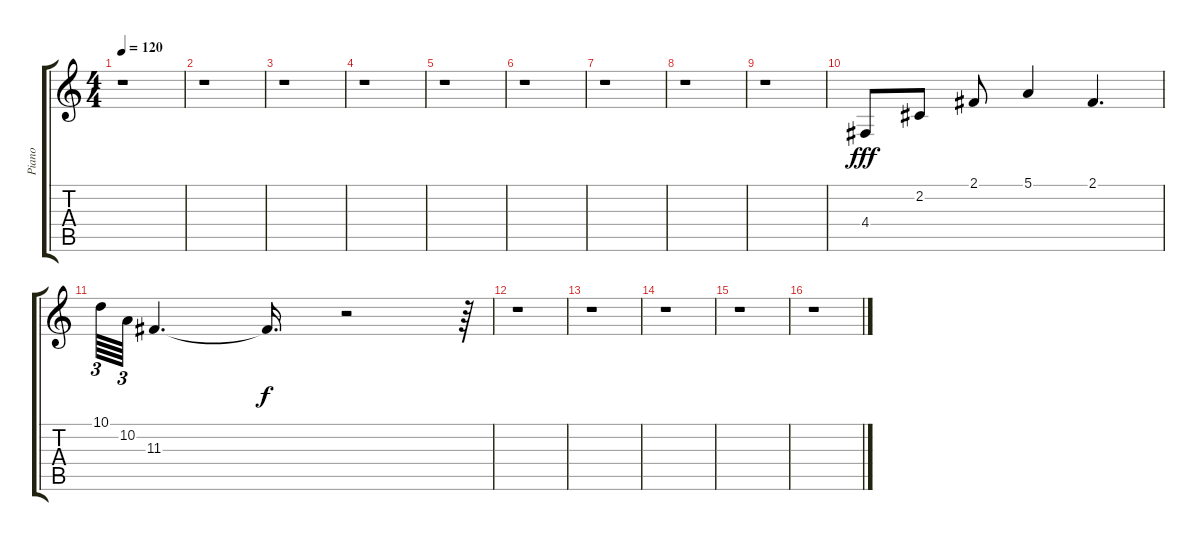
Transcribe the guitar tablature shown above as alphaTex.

\track ("Piano" "Piano") {instrument electricgrandpiano}
\staff {score tabs}
\tuning (E4 B3 G3 D3 A2 E2) {hide}
\ts (4 4)
\tempo 120
\clef g2
\ks c
r.1{dy fff} |
r.1 |
r.1 |
r.1 |
r.1 |
r.1 |
r.1 |
r.1 |
r.1 |
4.4.8 2.2.8 2.1.8 5.1.4 2.1.4{d} |
10.1.64{tu (3 2)} 10.2.64{tu (3 2)} 11.3.4{d} 11.3{t}.16{d dy f} r.2 r.64{tu (3 2)} |
r.1 |
r.1 |
r.1 |
r.1 |
r.1
